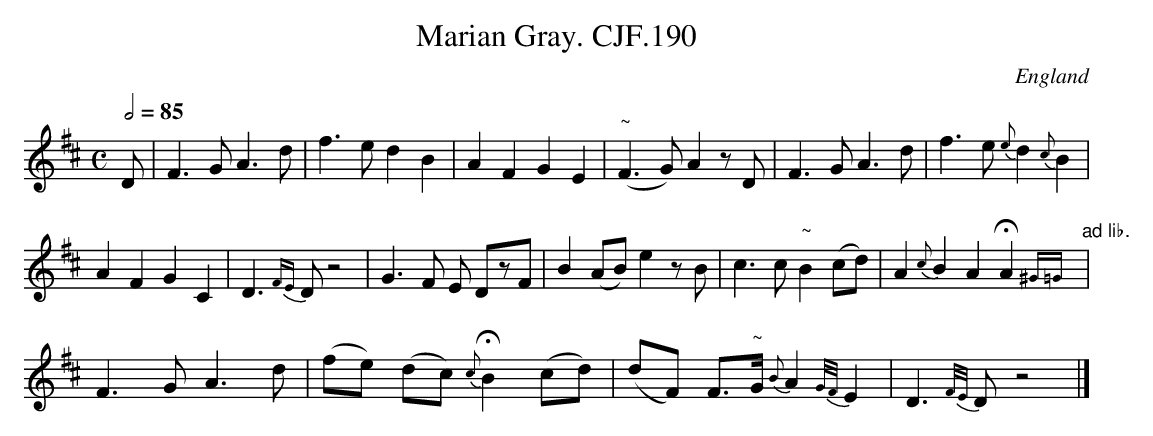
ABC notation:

X:1
T:Marian Gray. CJF.190
L:1/8
M:C
O:England
Q:2/4=85
K:D
D|F3GA3d|f3ed2B2|A2F2G2E2|"~"(F3G)A2zD|\
F3GA3d|f3e{e}d2{c}B2|!
A2F2G2C2|D3{FE}Dz4|G3F E DzF|B2(AB)e2zB|\
c3c"~"B2(cd)|A2{c}B2A2HA2" ad lib."{^G=G}|!
F3GA3d|(fe) (dc){c}HB2(cd)|\
(dF) F"~">G{B}A2{G/F/}E2|D3{F/E/}Dz4|]
